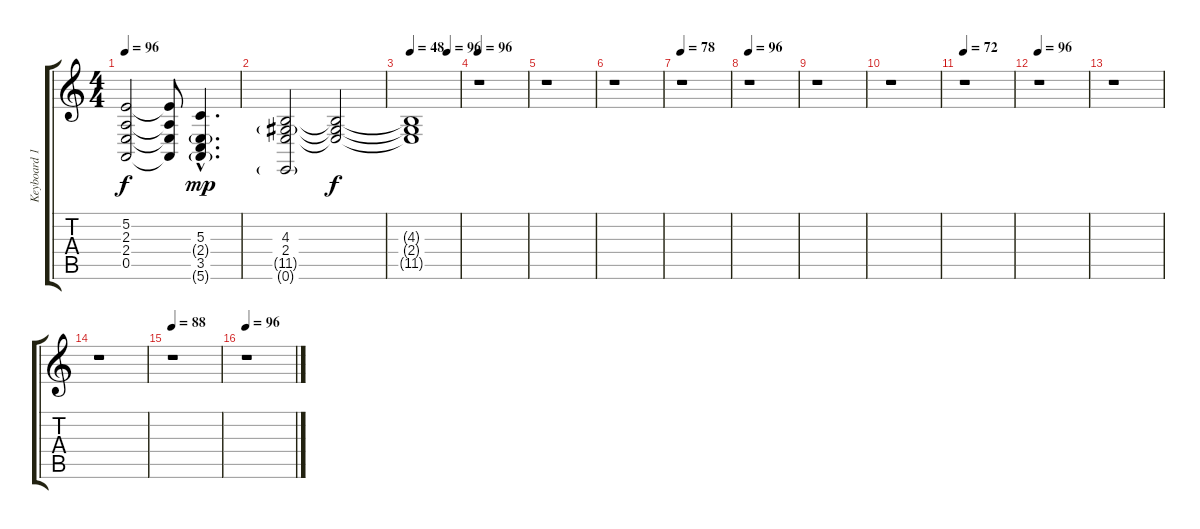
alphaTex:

\track ("Keyboard 1" "Keyboard 1") {instrument pad2warm}
\staff {score tabs}
\tuning (E4 B3 G3 D3 A2 E2) {hide}
\ts (4 4)
\tempo 96
\clef g2
\ks c
(5.2{t} 2.3{t} 2.4{t} 0.5{t}).2{dy f} (5.2{t} 2.3{t} 2.4{t} 0.5{t}).8 (5.3{hac} 2.4{g hac} 3.5{hac} 5.6{g hac}).4{d dy mp} |
(4.3 2.4 11.5{g} 0.6{g}).2{volume 7} (4.3{t} 2.4{t} 11.5{t}).2{dy f volume 2} |
\tempo 48
\tempo (96 0.75)
(4.3{t} 2.4{t} 11.5{t}).1 |
\tempo 96
r.1 |
r.1 |
r.1 |
\tempo 78
r.1 |
\tempo 96
r.1 |
r.1 |
r.1 |
\tempo 72
r.1 |
\tempo 96
r.1 |
r.1 |
r.1 |
\tempo 88
r.1 |
\tempo 96
r.1
